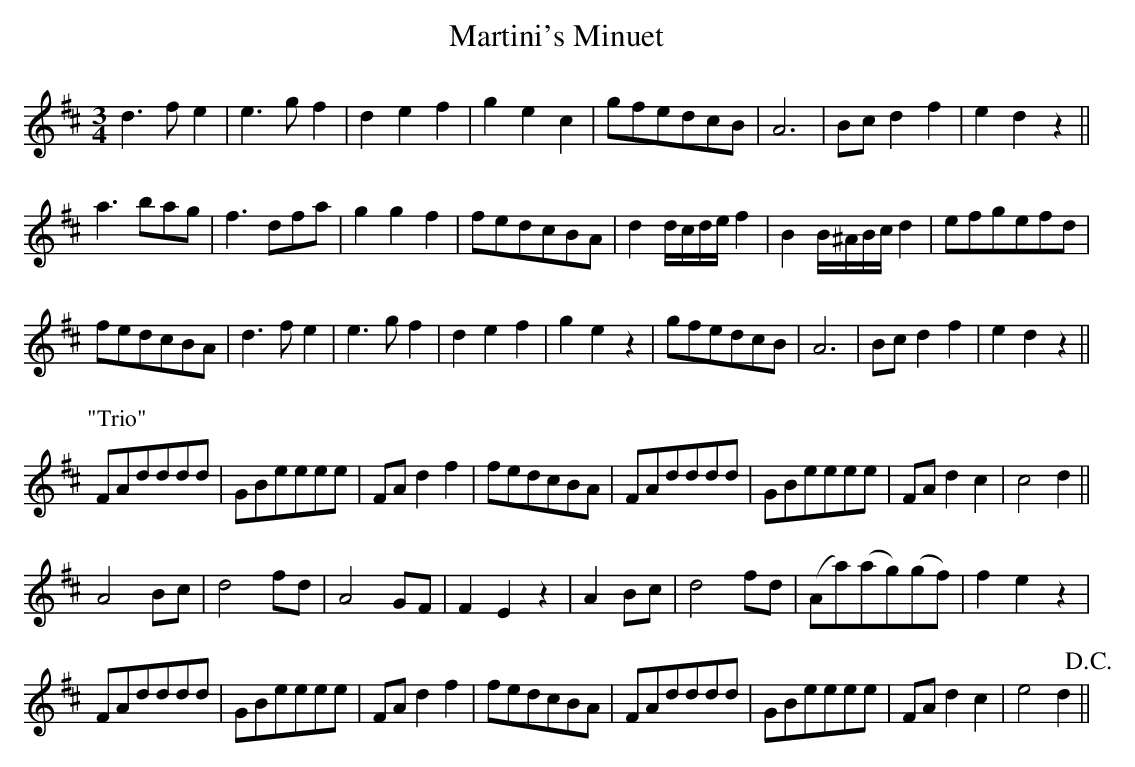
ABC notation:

X:1
T:Martini's Minuet
M:3/4
L:1/8
K:D
d3fe2|e3gf2|d2e2f2|g2e2c2|gfedcB|A6|Bc d2f2|e2d2z2||
a3 bag|f3 dfa|g2g2f2|fedcBA|d2 d/c/d/e/ f2|B2 B/^A/B/c/ d2|efgefd|
fedcBA|d3f e2|e3g f2|d2e2f2|g2e2z2|gfedcB|A6|Bc d2f2|e2d2z2||!Fine!
P:"Trio"
FAdddd|GBeeee|FA d2f2|fedcBA|FAdddd|GBeeee|FA d2c2|c4 d2||
A4 Bc|d4 fd|A4 GF|F2E2z2|A2 Bc|d4 fd|(Aa)(ag)(gf)|f2e2z2|
FAdddd|GBeeee|FA d2f2|fedcBA|FAdddd|GBeeee|FA d2c2|e4 d2!D.C.!||
